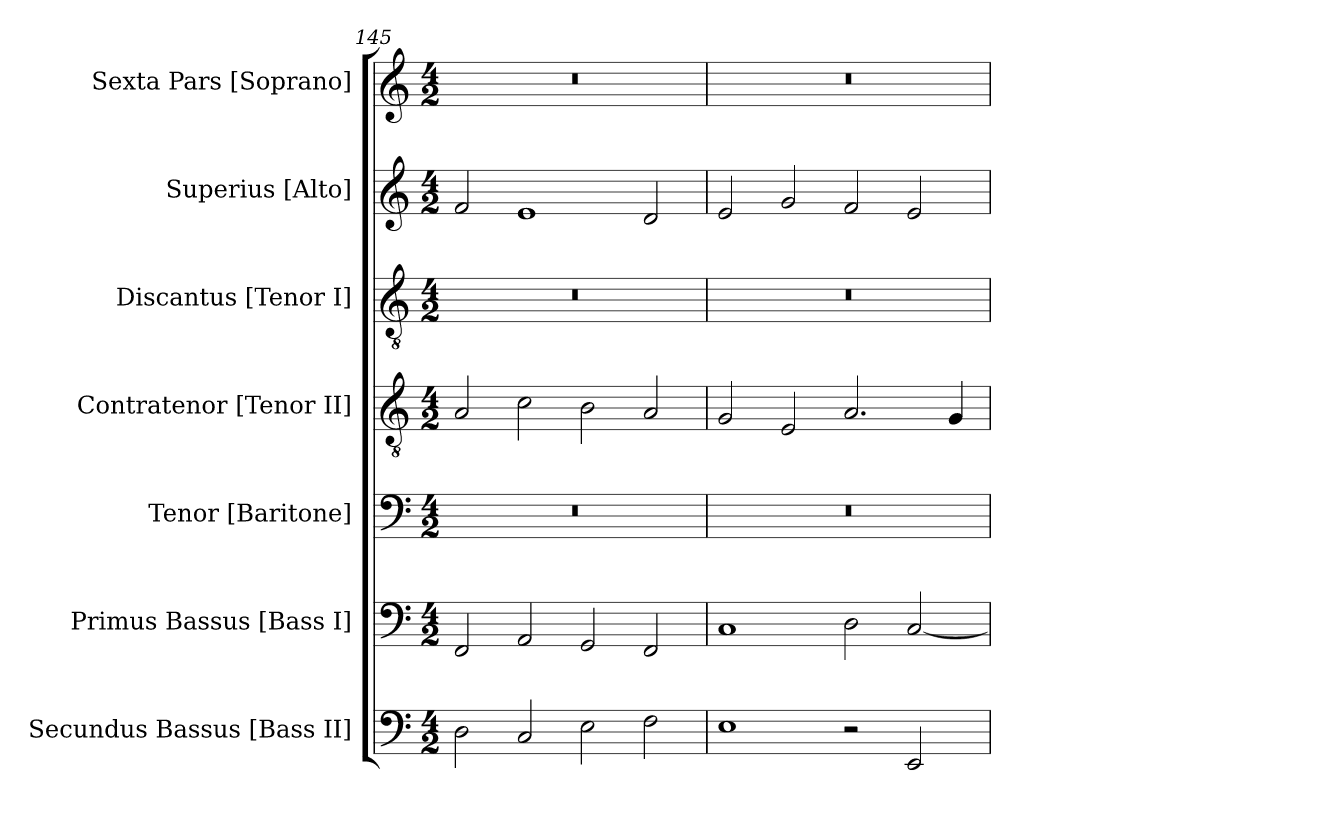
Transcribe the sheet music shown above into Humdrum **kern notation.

**kern	**kern	**kern	**kern	**kern	**kern	**kern
*part7	*part6	*part5	*part4	*part3	*part2	*part1
*staff7	*staff6	*staff5	*staff4	*staff3	*staff2	*staff1
*I"Secundus Bassus [Bass II]	*I"Primus Bassus [Bass I]	*I"Tenor [Baritone]	*I"Contratenor [Tenor II]	*I"Discantus [Tenor I]	*I"Superius [Alto]	*I"Sexta Pars [Soprano]
*I'B II	*I'B I	*I'Bar	*I'T II	*I'T I	*I'A	*I'S
*clefF4	*clefF4	*clefF4	*clefGv2	*clefGv2	*clefG2	*clefG2
*k[]	*k[]	*k[]	*k[]	*k[]	*k[]	*k[]
*C:	*C:	*C:	*C:	*C:	*C:	*C:
*M4/2	*M4/2	*M4/2	*M4/2	*M4/2	*M4/2	*M4/2
=145	=145	=145	=145	=145	=145	=145
2D\	2FF/	0r	2A/	0r	2f/	0r
2C/	2AA/	.	2c\	.	1e	.
2E\	2GG/	.	2B\	.	.	.
2F\	2FF/	.	2A/	.	2d/	.
=146	=146	=146	=146	=146	=146	=146
1E	1C	0r	2G/	0r	2e/	0r
.	.	.	2E/	.	2g/	.
2r	2D\	.	2.A/	.	2f/	.
2EE/	[<2C/	.	.	.	2e/	.
.	.	.	4G/	.	.	.
=	=	=	=	=	=	=
*-	*-	*-	*-	*-	*-	*-
